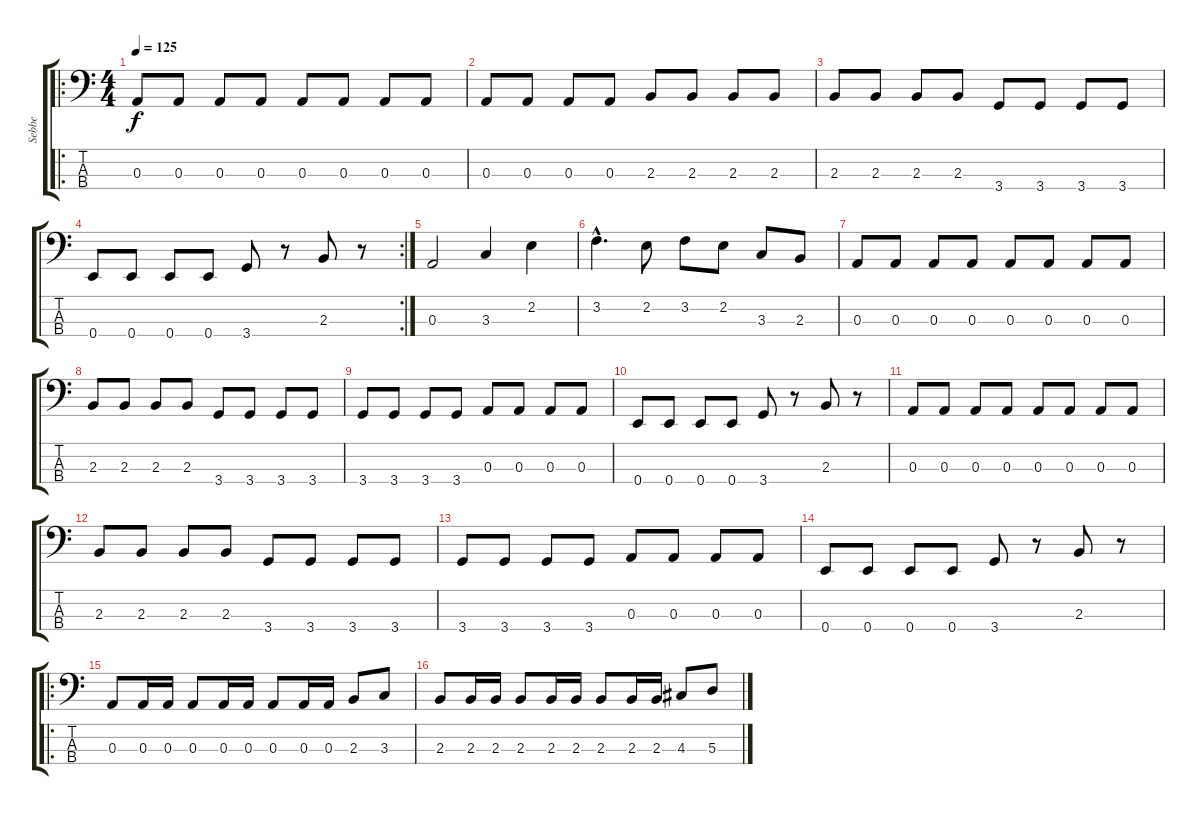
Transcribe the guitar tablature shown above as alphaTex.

\track ("Sebbe" "Sebbe") {instrument electricbassfinger}
\staff {score tabs}
\tuning (G2 D2 A1 E1) {hide}
\ro
\ts (4 4)
\tempo 125
\clef f4
\ks c
0.3.8{dy f} 0.3.8 0.3.8 0.3.8 0.3.8 0.3.8 0.3.8 0.3.8 |
0.3.8 0.3.8 0.3.8 0.3.8 2.3.8 2.3.8 2.3.8 2.3.8 |
2.3.8 2.3.8 2.3.8 2.3.8 3.4.8 3.4.8 3.4.8 3.4.8 |
\rc 2
0.4.8 0.4.8 0.4.8 0.4.8 3.4.8 r.8 2.3.8 r.8 |
0.3.2 3.3.4 2.2.4 |
3.2{hac}.4{d} 2.2.8 3.2.8 2.2.8 3.3.8 2.3.8 |
0.3.8 0.3.8 0.3.8 0.3.8 0.3.8 0.3.8 0.3.8 0.3.8 |
2.3.8 2.3.8 2.3.8 2.3.8 3.4.8 3.4.8 3.4.8 3.4.8 |
3.4.8 3.4.8 3.4.8 3.4.8 0.3.8 0.3.8 0.3.8 0.3.8 |
0.4.8 0.4.8 0.4.8 0.4.8 3.4.8 r.8 2.3.8 r.8 |
0.3.8 0.3.8 0.3.8 0.3.8 0.3.8 0.3.8 0.3.8 0.3.8 |
2.3.8 2.3.8 2.3.8 2.3.8 3.4.8 3.4.8 3.4.8 3.4.8 |
3.4.8 3.4.8 3.4.8 3.4.8 0.3.8 0.3.8 0.3.8 0.3.8 |
0.4.8 0.4.8 0.4.8 0.4.8 3.4.8 r.8 2.3.8 r.8 |
\ro
0.3.8 0.3.16 0.3.16 0.3.8 0.3.16 0.3.16 0.3.8 0.3.16 0.3.16 2.3.8 3.3.8 |
2.3.8 2.3.16 2.3.16 2.3.8 2.3.16 2.3.16 2.3.8 2.3.16 2.3.16 4.3.8 5.3.8
